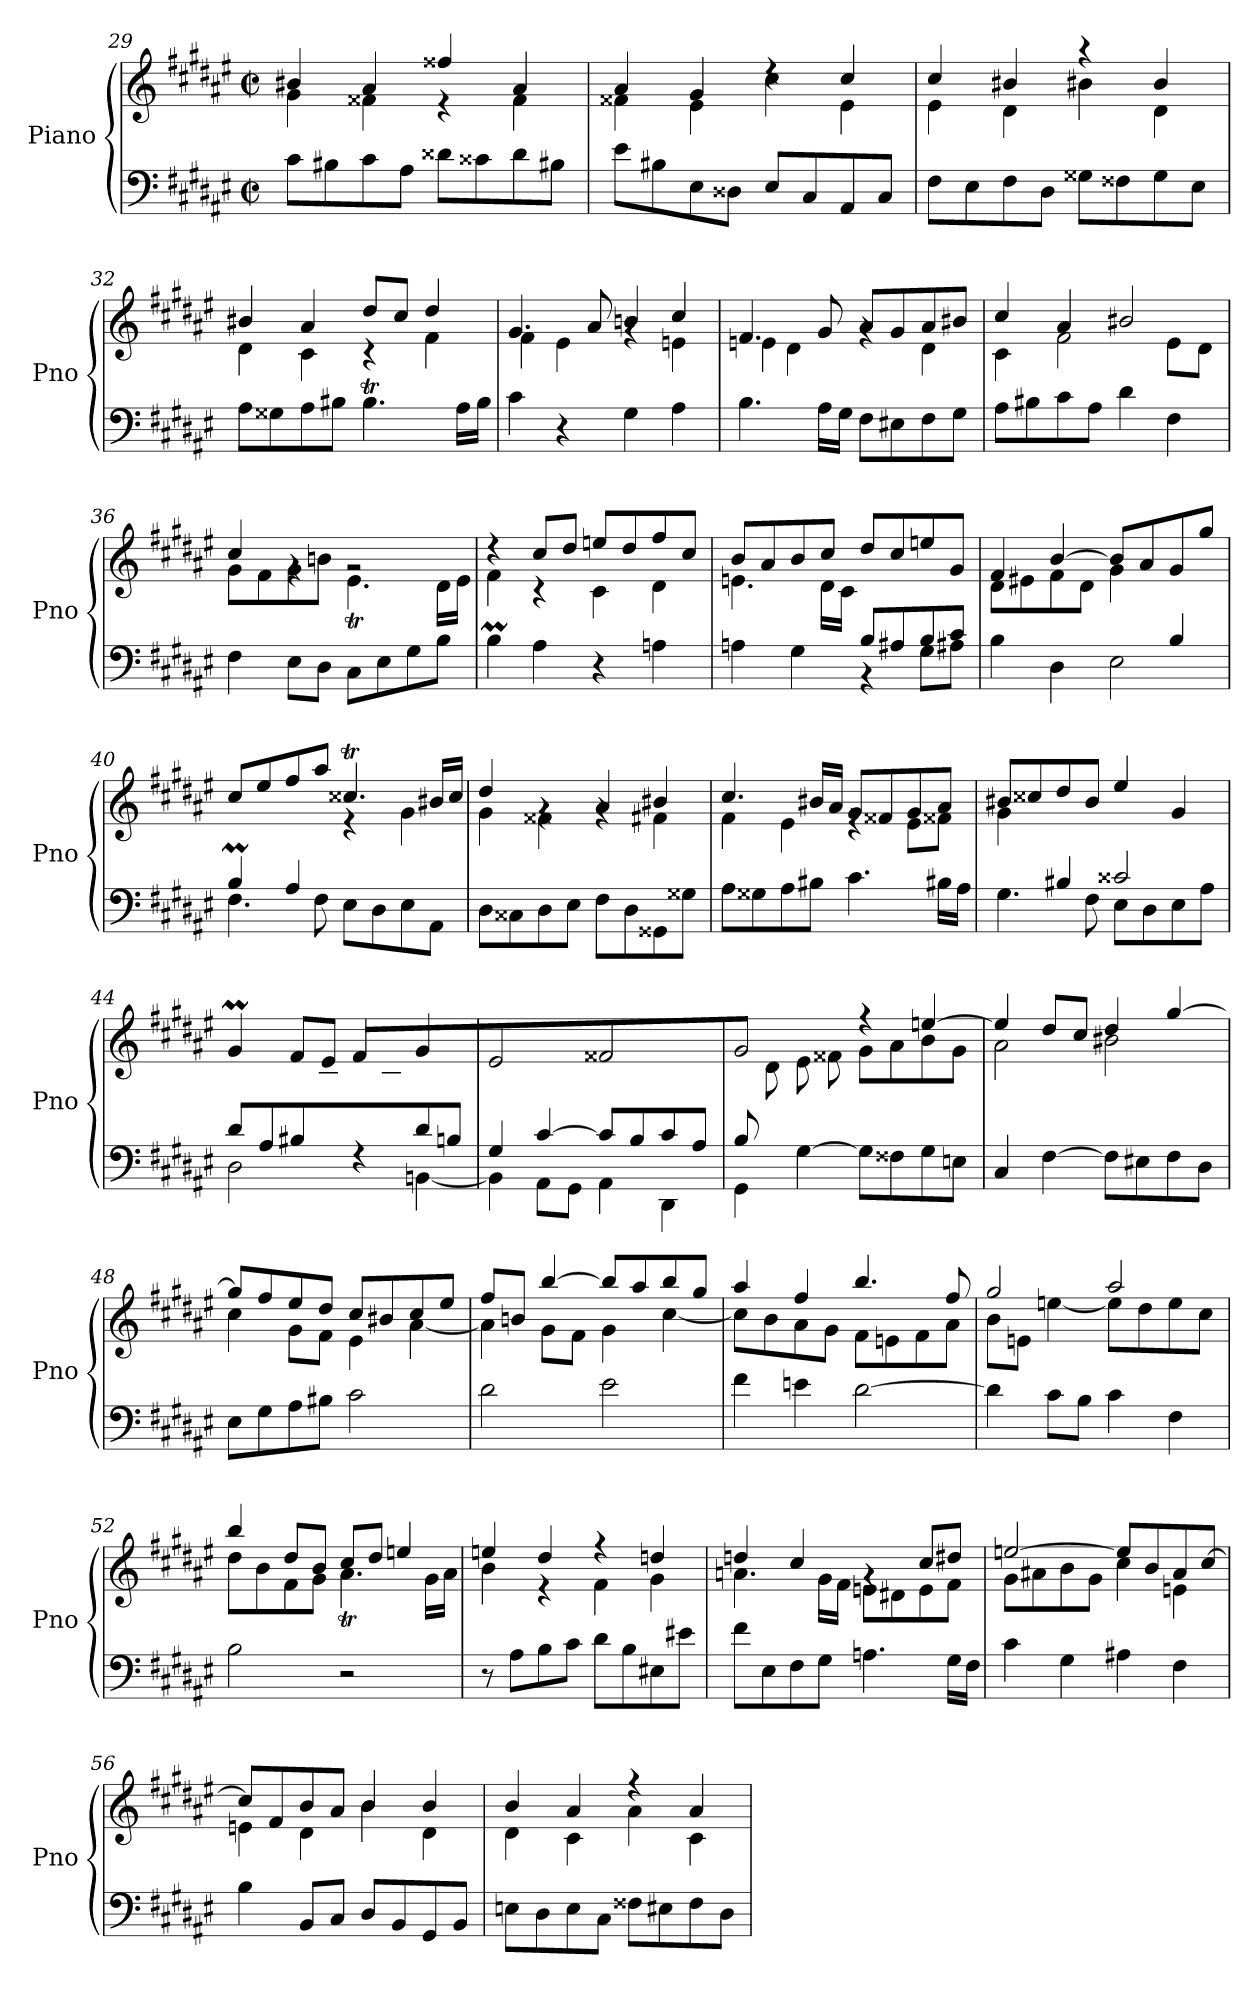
**kern	**kern
*part1	*part1
*staff2	*staff1
*I"Piano	*
*I'Pno	*
*clefF4	*clefG2
*k[f#c#g#d#a#e#]	*k[f#c#g#d#a#e#]
*M2/2	*M2/2
*met(c|)	*met(c|)
=29	=29
*	*^
8c#\L	4b#X/	4g#\
8B#X\	.	.
8c#\	4a#/	4f##X\
8A#\J	.	.
8d##X\L	4ff##X/	4r
8c##X\	.	.
8d##\	4a#/	4f##\
8B#X\J	.	.
=30	=30	=30
8e#\L	4a#/	4f##X\
8B#X\	.	.
8E#\	4g#/	4e#\
8D##X\J	.	.
8E#/L	4rdd	4cc#\
8C#/	.	.
8AA#/	4cc#/	4e#\
8C#/J	.	.
!!LO:LB:g=z	!!
=31	=31	=31
8F#\L	4cc#/	4e#\
8E#\	.	.
8F#\	4b#X/	4d#\
8D#\J	.	.
8G##X\L	4r	4b#X\
8F##X\	.	.
8G##\	4b#/	4d#\
8E#\J	.	.
=32	=32	=32
8A#\L	4b#X/	4d#\
8G##X\	.	.
8A#\	4a#/	4c#\
8B#X\J	.	.
4.B#t\	8dd#/L	4r
.	8cc#/J	.
.	4dd#/	4f#\
16A#\LL	.	.
16B#\JJ	.	.
=33	=33	=33
4c#\	4.g#/	4f#\
4r	.	4e#\
.	8a#/	.
4G#\	4bn/	4rg
4A#\	4cc#/	4en\
=34	=34	=34
4.B\	4.f#/	4en\
.	.	4d#\
16A#\LL	8g#/	.
16G#\JJ	.	.
8F#\L	8a#/L	4rg
8E#X\	8g#/	.
8F#\	8a#/	4d#\
8G#\J	8b#X/J	.
=35	=35	=35
8A#\L	4cc#/	4c#\
8B#X\	.	.
8c#\	4a#/	2f#\
8A#\J	.	.
4d#\	2b#X/	.
4F#\	.	8e#\L
.	.	8d#\J
!!LO:LB:g=z	!!
=36	=36	=36
4F#\	4cc#/	8g#\L
.	.	8f#\
8E#\L	4rg	8g#\
8D#\J	.	8bn\J
8C#\L	2rg	4.e#t\
8E#\	.	.
8G#\	.	.
8B\J	.	16d#\LL
.	.	16e#\JJ
=37	=37	=37
4BM\	4r	4f#\
4A#\	8cc#/L	4r
.	8dd#/J	.
4r	8een/L	4c#\
.	8dd#/	.
4An\	8ff#/	4d#\
.	8cc#/J	.
=38	=38	=38
*^	*	*
2ryy	4An\	8b/L	4.en\
.	.	8a#/	.
.	4G#\	8b/	.
.	.	8cc#/J	16d#\LL
.	.	.	16c#\JJ
8B/L	4r	8dd#/L	2ryy
8A#X/	.	8cc#/	.
8B/	8G#\L	8een/	.
8c#/J	8A#X\J	8g#/J	.
=39	=39	=39	=39
2.ryy	4B\	4f#/	8d#\L
.	.	.	8e#X\
.	4D#\	[4b/	8f#\
.	.	.	8d#\J
.	2E#\	8b/L]	4g#\
.	.	8a#/	.
4B/	.	8g#/	4ryy
.	.	8gg#/J	.
=40	=40	=40	=40
4BM/	4.F#\	8cc#/L	2ryy
.	.	8ee#/	.
4A#/	.	8ff#/	.
.	8F#\	8aa#/J	.
8E#\L	2ryy	4.cc##Xt/	4r
8D#\	.	.	.
8E#\	.	.	4g#\
8AA#\J	.	16b#X/LL	.
.	.	16cc##/JJ	.
*v	*v	*	*
!!LO:LB:g=z	!!
=41	=41	=41
8D#\L	4dd#/	4g#\
8C##X\	.	.
8D#\	4rg	4f##X\
8E#\J	.	.
8F#\L	4a#/	4rg
8D#\	.	.
8GG##X\	4b#X/	4f#X\
8G##X\J	.	.
=42	=42	=42
8A#\L	4.cc#/	4f#\
8G##X\	.	.
8A#\	.	4e#\
8B#X\J	16b#X/LL	.
.	16a#/JJ	.
4.c#\	8g#/L	4re
.	8f##X/	.
.	8g#/	8e#\L
16B#X\LL	8a#/J	8f##X\J
16A#\JJ	.	.
=43	=43	=43
*^	*	*
4ryy	4.G#\	8b#X/L	4g#\
.	.	8cc##X/	.
4B#X/	.	8dd#/	2.ryy
.	8F#\	8b#/J	.
2c##X/	8E#\L	4ee#/	.
.	8D#\	.	.
.	8E#\	4g#/	.
.	8A#\J	.	.
=44	=44	=44	=44
8d#/L	2D#\	4g#M/	4.ryy
8A#/	.	.	.
8B#X/	.	8f#/L	.
4.ryy	.	8e#/J	8c##X\J
.	4rF	4f#/	8d#\L
.	.	.	8c##X\
8d#/	[4BBn\	4g#/	4ryy
8Bn/J	.	.	.
*	*	*v	*v
!!LO:LB:g=z
=45	=45	=45
4G#/	4BB\]	2e#/
[4c#/	8AA#\L	.
.	8GG#\J	.
8c#/L]	4AA#\	2f##X/
8B/	.	.
8c#/	4DD#\	.
8A#/J	.	.
=46	=46	=46
*	*	*^
8B/L	4GG#\	2g#/	8ryy
2..ryy	.	.	8d#\
.	[4G#\	.	8e#\
.	.	.	8f##X\J
.	8G#\L]	4r	8g#\L
.	8F##X\	.	8a#\
.	8G#\	[4een/	8b\
.	8En\J	.	8g#\J
*v	*v	*	*
=47	=47	=47
4C#/	4ee/]	2a#\
[4F#\	8dd#/L	.
.	8cc#/J	.
8F#\L]	4dd#/	2b#X\
8E#X\	.	.
8F#\	[4gg#/	.
8D#\J	.	.
=48	=48	=48
8E#\L	8gg#/L]	4cc#\
8G#\	8ff#/	.
8A#\	8ee#/	8g#\L
8B#X\J	8dd#/J	8f#\J
2c#\	8cc#/L	4e#\
.	8b#X/	.
.	8cc#/	[4a#\
.	8ee#/J	.
=49	=49	=49
2d#\	8ff#/L	4a#\]
.	8bn/J	.
.	[4bb/	8g#\L
.	.	8f#\J
2e#\	8bb/L]	4g#\
.	8aa#/	.
.	8bb/	[4cc#\
.	8gg#/J	.
!!LO:LB:g=z	!!
=50	=50	=50
4f#\	4aa#/	8cc#\L]
.	.	8b\
4en\	4ff#/	8a#\
.	.	8g#\J
[2d#\	4.bb/	8f#\L
.	.	8en\
.	.	8f#\
.	8ff#/	8a#\J
=51	=51	=51
4d#\]	2gg#/	8b\L
.	.	8en\J
8c#\L	.	[4een\
8B\J	.	.
4c#\	2aa#/	8ee\L]
.	.	8dd#\
4F#\	.	8ee\
.	.	8cc#\J
=52	=52	=52
2B\	4bb/	8dd#\L
.	.	8b\
.	8dd#/L	8f#\
.	8b/J	8g#\J
2r	8cc#/L	4.a#t\
.	8dd#/J	.
.	4een/	.
.	.	16g#\LL
.	.	16a#\JJ
=53	=53	=53
8r	4een/	4b\
8A#\L	.	.
8B\	4dd#/	4r
8c#\J	.	.
8d#\L	4r	4f#\
8B\	.	.
8E#X\	4ddn/	4g#\
8e#X\J	.	.
!!LO:PB:g=z	!!
=54	=54	=54
8f#\L	4ddn/	4.an\
8E#\	.	.
8F#\	4cc#/	.
8G#\J	.	16g#\LL
.	.	16f#\JJ
4.An\	4rg	8en\L
.	.	8d#X\
.	8cc#/L	8e\
16G#\LL	8dd#X/J	8f#\J
16F#\JJ	.	.
=55	=55	=55
4c#\	[2een/	8g#\L
.	.	8a#X\
4G#\	.	8b\
.	.	8g#\J
4A#X\	8ee/L]	4cc#\
.	8b/	.
4F#\	8a#/	4en\
.	[8cc#/J	.
=56	=56	=56
4B\	8cc#/L]	4en\
.	8f#/	.
8BB/L	8b/	4d#\
8C#/J	8a#/J	.
8D#/L	4b/	4b\
8BB/	.	.
8GG#/	4b/	4d#\
8BB/J	.	.
=57	=57	=57
8En\L	4b/	4d#\
8D#\	.	.
8E\	4a#/	4c#\
8C#\J	.	.
8F##X\L	4r	4a#\
8E#X\	.	.
8F##\	4a#/	4c#\
8D#\J	.	.
*	*v	*v
=	=
*-	*-
